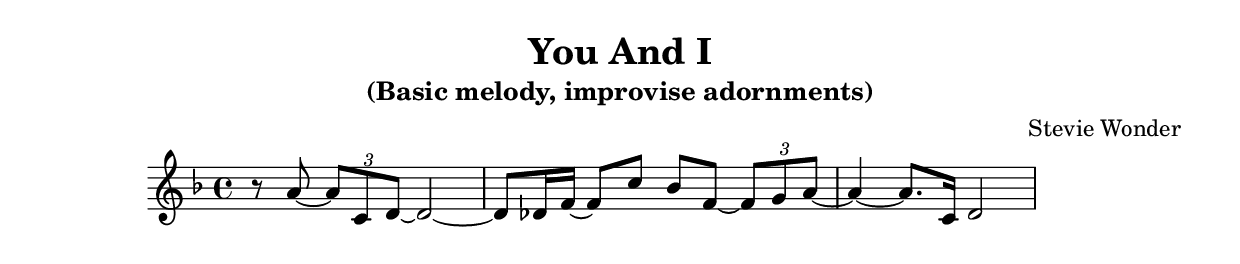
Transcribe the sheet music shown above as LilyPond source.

\version "2.16.1"

\header {
  title = "You And I"
  subtitle = "(Basic melody, improvise adornments)"
  composer = "Stevie Wonder"
}

melody = \relative c'' {
  \clef treble
  \key f \major
  \time 4/4

  r8 a8 ~ \times 2/3 { a c, d ~ } d2 ~ |
  d8 des16 f ~ f8 c' bes f ~ \times 2/3 { f g a ~ } |
  a4 ~ a8. c,16 d2 ~ |
}

\score {
  \new Staff \melody
}